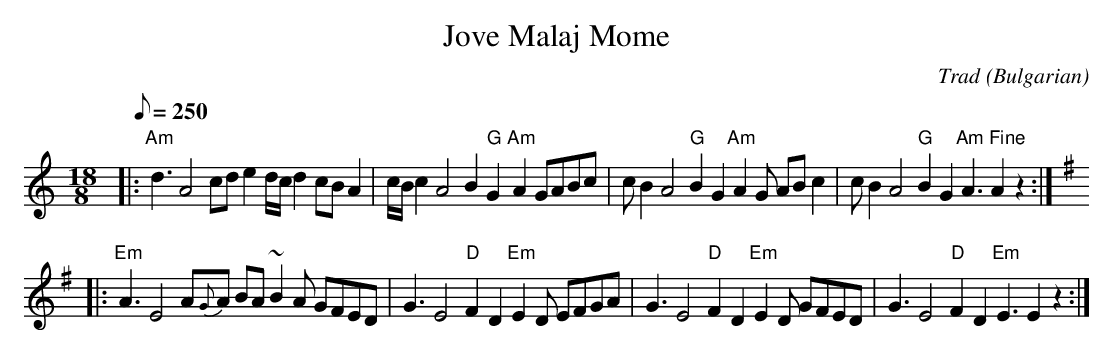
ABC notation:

X:1
T:Jove Malaj Mome
M:18/8
L:1/8
Q:250
C:Trad (Bulgarian)
K:Am
|: "Am"d3A4 cde2d/c/d2cBA2 | c/B/ c2A4B2"G"G2"Am"A2GABc \
| cB2A4"G"B2G2"Am"A2G ABc2 | cB2A4"G"B2G2"Am Fine"A3A2z2 :|
K:Em
|: "Em"A3E4 A{G}A BA ~B2A GFED | G3E4"D"F2D2"Em"E2D EFGA \
| G3E4"D"F2D2"Em"E2D GFED | G3E4"D"F2D2"Em"E3E2z2 :|
